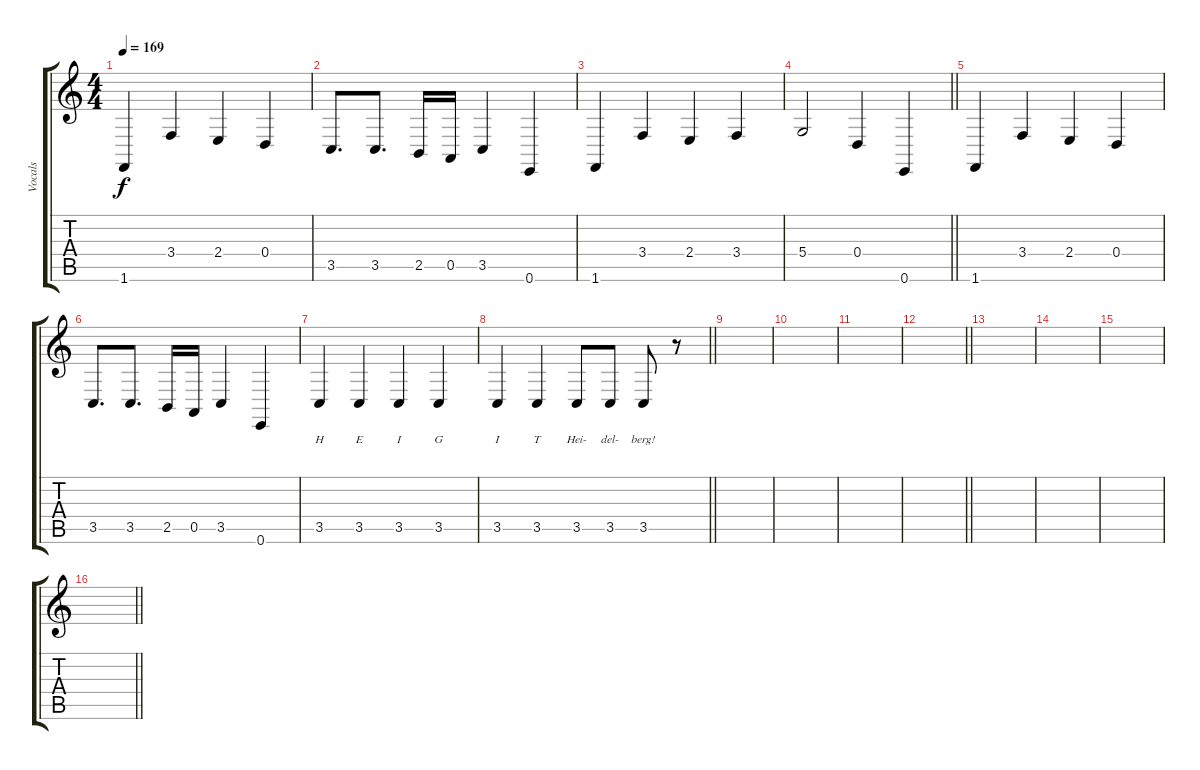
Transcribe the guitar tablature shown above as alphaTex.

\track ("Vocals" "Vocals") {instrument oboe}
\staff {score tabs}
\tuning (E4 B3 G3 D3 A2 E2) {hide}
\ts (4 4)
\section ("" "")
\tempo 169
\clef g2
\ks c
1.6.4{dy f} 3.4.4 2.4.4 0.4.4 |
3.5.8{d} 3.5.8{d} 2.5.16 0.5.16 3.5.4 0.6.4 |
1.6.4 3.4.4 2.4.4 3.4.4 |
\barLineRight lightlight
5.4.2 0.4.4 0.6.4 |
1.6.4 3.4.4 2.4.4 0.4.4 |
3.5.8{d} 3.5.8{d} 2.5.16 0.5.16 3.5.4 0.6.4 |
3.5.4{lyrics (0 "") lyrics (1 "H") lyrics (2 "") lyrics (3 "") lyrics (4 "")} 3.5.4{lyrics (0 "") lyrics (1 "E") lyrics (2 "") lyrics (3 "") lyrics (4 "")} 3.5.4{lyrics (0 "") lyrics (1 "I") lyrics (2 "") lyrics (3 "") lyrics (4 "")} 3.5.4{lyrics (0 "") lyrics (1 "G") lyrics (2 "") lyrics (3 "") lyrics (4 "")} |
\barLineRight lightlight
3.5.4{lyrics (0 "") lyrics (1 "I") lyrics (2 "") lyrics (3 "") lyrics (4 "")} 3.5.4{lyrics (0 "") lyrics (1 "T") lyrics (2 "") lyrics (3 "") lyrics (4 "")} 3.5.8{lyrics (0 "") lyrics (1 "Hei-") lyrics (2 "") lyrics (3 "") lyrics (4 "")} 3.5.8{lyrics (0 "") lyrics (1 "del-") lyrics (2 "") lyrics (3 "") lyrics (4 "")} 3.5.8{lyrics (0 "") lyrics (1 "berg!") lyrics (2 "") lyrics (3 "") lyrics (4 "")} r.8 |
\section ("" "")
|
|
|
\barLineRight lightlight
|
|
|
|
\barLineRight lightlight
